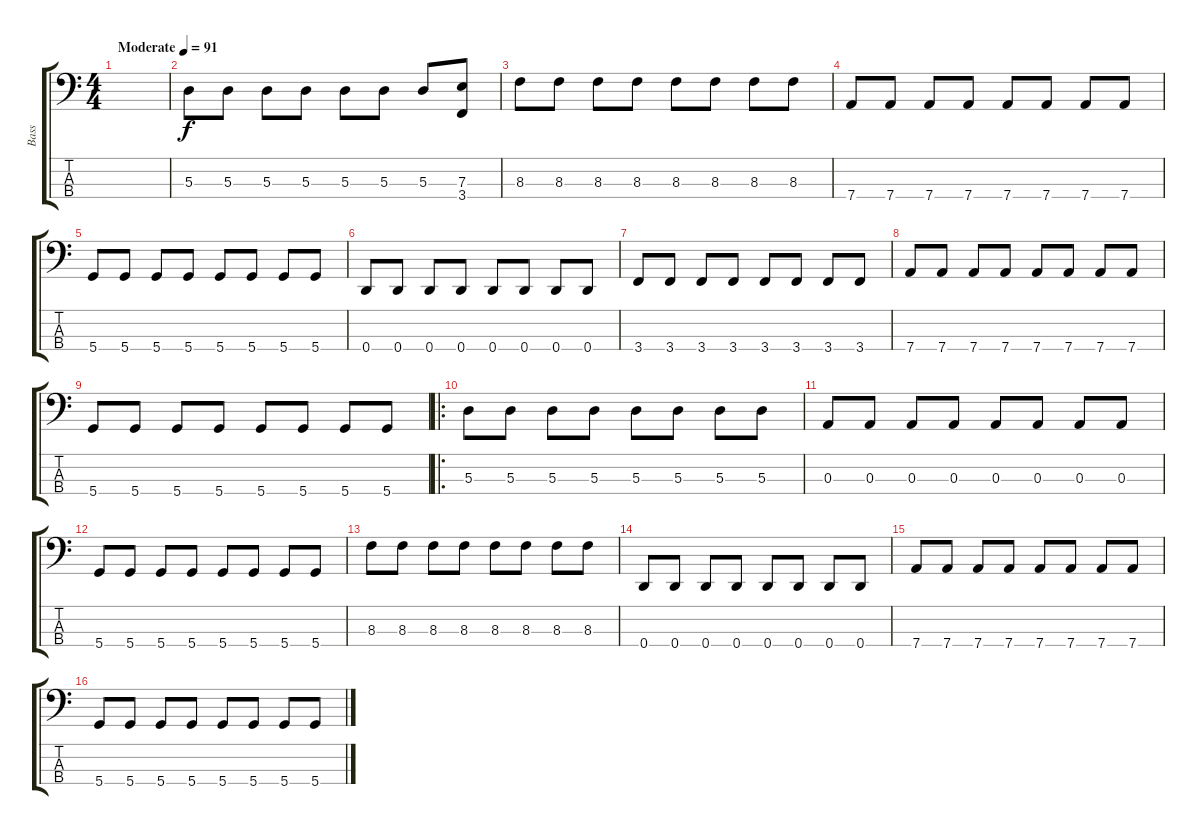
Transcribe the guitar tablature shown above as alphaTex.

\track ("Bass" "Bass") {instrument electricbassfinger}
\staff {score tabs}
\tuning (G2 D2 A1 D1) {hide}
\ts (4 4)
\tempo (91 "Moderate")
\clef f4
\ks c
|
5.3.8 5.3.8 5.3.8 5.3.8 5.3.8 5.3.8 5.3.8 (7.3 3.4).8 |
8.3.8 8.3.8 8.3.8 8.3.8 8.3.8 8.3.8 8.3.8 8.3.8 |
7.4.8 7.4.8 7.4.8 7.4.8 7.4.8 7.4.8 7.4.8 7.4.8 |
5.4.8 5.4.8 5.4.8 5.4.8 5.4.8 5.4.8 5.4.8 5.4.8 |
0.4.8 0.4.8 0.4.8 0.4.8 0.4.8 0.4.8 0.4.8 0.4.8 |
3.4.8 3.4.8 3.4.8 3.4.8 3.4.8 3.4.8 3.4.8 3.4.8 |
7.4.8 7.4.8 7.4.8 7.4.8 7.4.8 7.4.8 7.4.8 7.4.8 |
5.4.8 5.4.8 5.4.8 5.4.8 5.4.8 5.4.8 5.4.8 5.4.8 |
\ro
5.3.8 5.3.8 5.3.8 5.3.8 5.3.8 5.3.8 5.3.8 5.3.8 |
0.3.8 0.3.8 0.3.8 0.3.8 0.3.8 0.3.8 0.3.8 0.3.8 |
5.4.8 5.4.8 5.4.8 5.4.8 5.4.8 5.4.8 5.4.8 5.4.8 |
8.3.8 8.3.8 8.3.8 8.3.8 8.3.8 8.3.8 8.3.8 8.3.8 |
0.4.8 0.4.8 0.4.8 0.4.8 0.4.8 0.4.8 0.4.8 0.4.8 |
7.4.8 7.4.8 7.4.8 7.4.8 7.4.8 7.4.8 7.4.8 7.4.8 |
5.4.8 5.4.8 5.4.8 5.4.8 5.4.8 5.4.8 5.4.8 5.4.8
